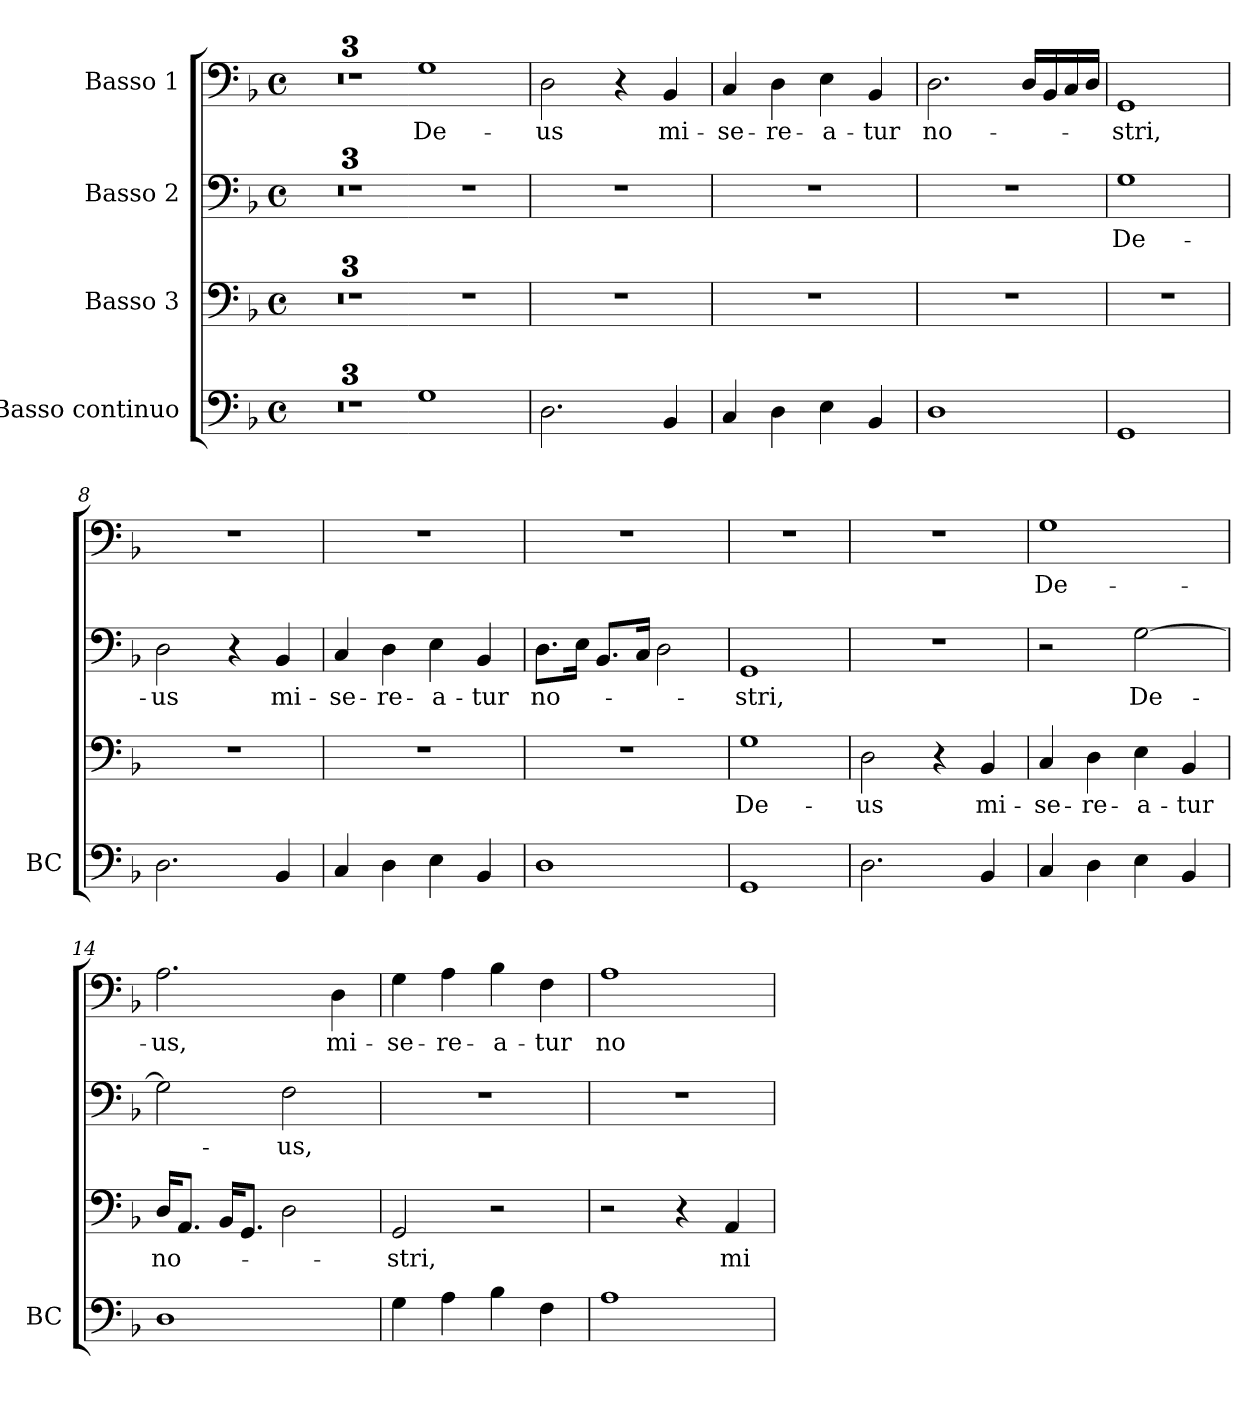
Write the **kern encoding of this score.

**kern	**kern	**text	**kern	**text	**kern	**text
*part4	*part3	*part3	*part2	*part2	*part1	*part1
*staff4	*staff3	*staff3	*staff2	*staff2	*staff1	*staff1
*I"Basso continuo	*I"Basso 3	*	*I"Basso 2	*	*I"Basso 1	*
*I'BC	*	*	*	*	*	*
!!LO:LB:g=z
*clefF4	*clefF4	*	*clefF4	*	*clefF4	*
*k[b-]	*k[b-]	*	*k[b-]	*	*k[b-]	*
*F:	*F:	*	*F:	*	*F:	*
*M4/4	*M4/4	*	*M4/4	*	*M4/4	*
*met(c)	*met(c)	*	*met(c)	*	*met(c)	*
=1	=1	=1	=1	=1	=1	=1
1ryy	1ryy	.	1ryy	.	1ryy	.
=2	=2	=2	=2	=2	=2	=2
1r	1r	.	1r	.	1r	.
=3	=3	=3	=3	=3	=3	=3
*k[f#]	*k[f#]	*	*k[f#]	*	*k[f#]	*
*G:	*G:	*	*G:	*	*G:	*
1ryy	1ryy	.	1ryy	.	1ryy	.
=3X1-	=3X1-	=3X1-	=3X1-	=3X1-	=3X1-	=3X1-
!	!	!	!	!	!	!LO:LY:b
1G	1r	.	1r	.	1G	De-
=4	=4	=4	=4	=4	=4	=4
!	!	!	!	!	!	!LO:LY:b
2.D\	1r	.	1r	.	2D\	-us
.	.	.	.	.	4r	.
!	!	!	!	!	!	!LO:LY:b
4BB/	.	.	.	.	4BB/	mi-
=5	=5	=5	=5	=5	=5	=5
!	!	!	!	!	!	!LO:LY:b
4C/	1r	.	1r	.	4C/	-se-
!	!	!	!	!	!	!LO:LY:b
4D\	.	.	.	.	4D\	-re-
!	!	!	!	!	!	!LO:LY:b
4E\	.	.	.	.	4E\	-a-
!	!	!	!	!	!	!LO:LY:b
4BB/	.	.	.	.	4BB/	-tur
=6	=6	=6	=6	=6	=6	=6
!	!	!	!	!	!	!LO:LY:b
1D	1r	.	1r	.	2.D\	no-
.	.	.	.	.	16D/LL	.
.	.	.	.	.	16BB/	.
.	.	.	.	.	16C/	.
.	.	.	.	.	16D/JJ	.
=7	=7	=7	=7	=7	=7	=7
!	!	!	!	!LO:LY:b	!	!LO:LY:b
1GG	1r	.	1G	De-	1GG	-stri,
!!LO:LB:g=z
=8	=8	=8	=8	=8	=8	=8
!	!	!	!	!LO:LY:b	!	!
2.D\	1r	.	2D\	-us	1r	.
.	.	.	4r	.	.	.
!	!	!	!	!LO:LY:b	!	!
4BB/	.	.	4BB/	mi-	.	.
=9	=9	=9	=9	=9	=9	=9
!	!	!	!	!LO:LY:b	!	!
4C/	1r	.	4C/	-se-	1r	.
!	!	!	!	!LO:LY:b	!	!
4D\	.	.	4D\	-re-	.	.
!	!	!	!	!LO:LY:b	!	!
4E\	.	.	4E\	-a-	.	.
!	!	!	!	!LO:LY:b	!	!
4BB/	.	.	4BB/	-tur	.	.
=10	=10	=10	=10	=10	=10	=10
!	!	!	!	!LO:LY:b	!	!
1D	1r	.	8.D\L	no-	1r	.
.	.	.	16E\Jk	.	.	.
.	.	.	8.BB/L	.	.	.
.	.	.	16C/Jk	.	.	.
.	.	.	2D\	.	.	.
=11	=11	=11	=11	=11	=11	=11
!	!	!LO:LY:b	!	!LO:LY:b	!	!
1GG	1G	De-	1GG	-stri,	1r	.
=12	=12	=12	=12	=12	=12	=12
!	!	!LO:LY:b	!	!	!	!
2.D\	2D\	-us	1r	.	1r	.
.	4r	.	.	.	.	.
!	!	!LO:LY:b	!	!	!	!
4BB/	4BB/	mi-	.	.	.	.
=13	=13	=13	=13	=13	=13	=13
!	!	!LO:LY:b	!	!	!	!LO:LY:b
4C/	4C/	-se-	2r	.	1G	De-
!	!	!LO:LY:b	!	!	!	!
4D\	4D\	-re-	.	.	.	.
!	!	!LO:LY:b	!	!LO:LY:b	!	!
4E\	4E\	-a-	[2G\	De-	.	.
!	!	!LO:LY:b	!	!	!	!
4BB/	4BB/	-tur	.	.	.	.
!!LO:PB:g=z
=14	=14	=14	=14	=14	=14	=14
!	!	!LO:LY:b	!	!	!	!LO:LY:b
1D	16D/KL	no-	2G\]	.	2.A\	-us,
.	8.AA/J	.	.	.	.	.
.	16BB/KL	.	.	.	.	.
.	8.GG/J	.	.	.	.	.
!	!	!	!	!LO:LY:b	!	!
.	2D\	.	2F#\	-us,	.	.
!	!	!	!	!	!	!LO:LY:b
.	.	.	.	.	4D\	mi-
=15	=15	=15	=15	=15	=15	=15
!	!	!LO:LY:b	!	!	!	!LO:LY:b
4G\	2GG/	-stri,	1r	.	4G\	-se-
!	!	!	!	!	!	!LO:LY:b
4A\	.	.	.	.	4A\	-re-
!	!	!	!	!	!	!LO:LY:b
4B\	2r	.	.	.	4B\	-a-
!	!	!	!	!	!	!LO:LY:b
4F#\	.	.	.	.	4F#\	-tur
=16	=16	=16	=16	=16	=16	=16
!	!	!	!	!	!	!LO:LY:b
1A	2r	.	1r	.	1A	no-
.	4r	.	.	.	.	.
!	!	!LO:LY:b	!	!	!	!
.	4AA/	mi-	.	.	.	.
=	=	=	=	=	=	=
*-	*-	*-	*-	*-	*-	*-
